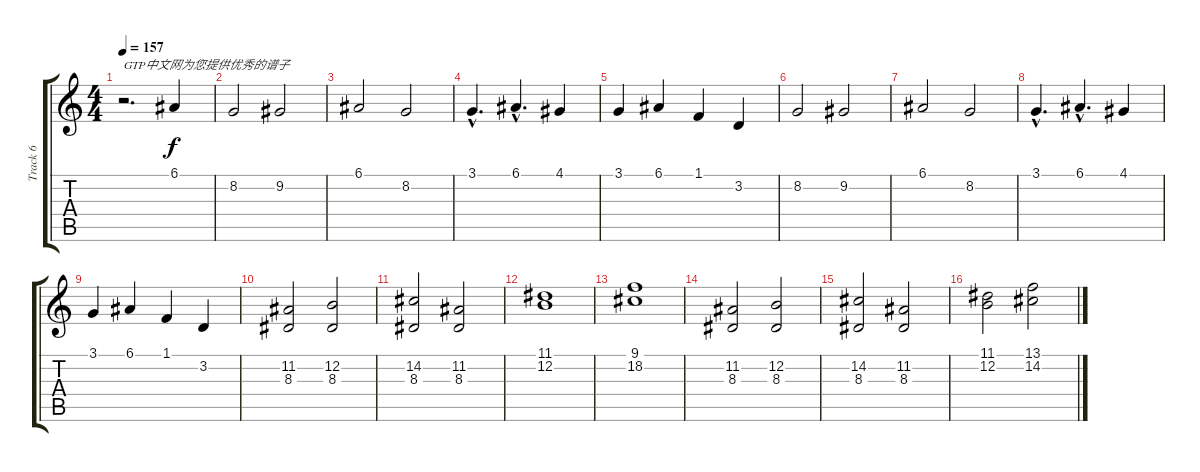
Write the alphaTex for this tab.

\track ("Track 6" "Track 6") {instrument synthstrings1}
\staff {score tabs}
\tuning (E4 B3 G3 D3 A2 E2) {hide}
\ts (4 4)
\tempo 157
\clef g2
\ks c
r.2{d txt "GTP中文网为您提供优秀的谱子" dy f} 6.1.4 |
8.2.2 9.2.2 |
6.1.2 8.2.2 |
3.1{hac}.4{d} 6.1{hac}.4{d} 4.1.4 |
3.1.4 6.1.4 1.1.4 3.2.4 |
8.2.2 9.2.2 |
6.1.2 8.2.2 |
3.1{hac}.4{d} 6.1{hac}.4{d} 4.1.4 |
3.1.4 6.1.4 1.1.4 3.2.4 |
(11.2 8.3).2 (12.2 8.3).2 |
(14.2 8.3).2 (11.2 8.3).2 |
(11.1 12.2).1 |
(9.1 18.2).1 |
(11.2 8.3).2 (12.2 8.3).2 |
(14.2 8.3).2 (11.2 8.3).2 |
(11.1 12.2).2 (13.1 14.2).2
